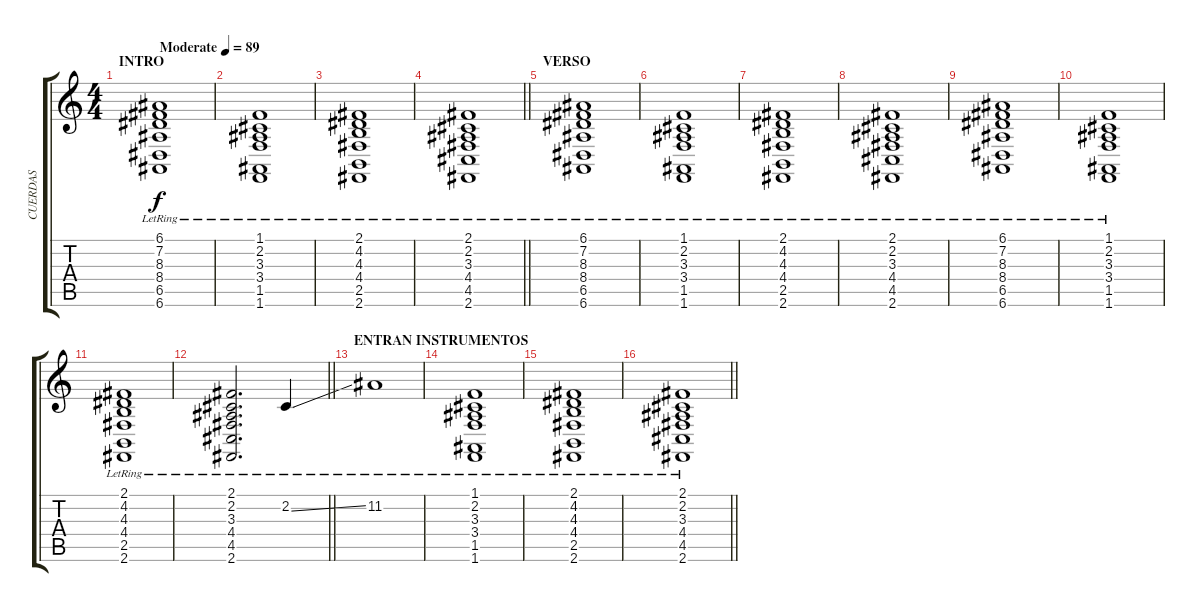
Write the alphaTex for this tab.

\track ("CUERDAS" "CUERDAS") {instrument synthstrings2}
\staff {score tabs}
\tuning (E4 B3 G3 D3 A2 E2) {hide}
\ts (4 4)
\section ("" "INTRO")
\tempo (89 "Moderate")
\clef g2
\ks c
(6.1{lr} 7.2{lr} 8.3{lr} 8.4{lr} 6.5{lr} 6.6{lr}).1{dy f volume 4 instrument synthstrings2} |
(1.1{lr} 2.2{lr} 3.3{lr} 3.4{lr} 1.5{lr} 1.6{lr}).1 |
(2.1{lr} 4.2{lr} 4.3{lr} 4.4{lr} 2.5{lr} 2.6{lr}).1 |
\barLineRight lightlight
(2.1{lr} 2.2{lr} 3.3{lr} 4.4{lr} 4.5{lr} 2.6{lr}).1 |
\section ("" "VERSO")
(6.1{lr} 7.2{lr} 8.3{lr} 8.4{lr} 6.5{lr} 6.6{lr}).1 |
(1.1{lr} 2.2{lr} 3.3{lr} 3.4{lr} 1.5{lr} 1.6{lr}).1 |
(2.1{lr} 4.2{lr} 4.3{lr} 4.4{lr} 2.5{lr} 2.6{lr}).1 |
(2.1{lr} 2.2{lr} 3.3{lr} 4.4{lr} 4.5{lr} 2.6{lr}).1 |
(6.1{lr} 7.2{lr} 8.3{lr} 8.4{lr} 6.5{lr} 6.6{lr}).1{volume 9} |
(1.1{lr} 2.2{lr} 3.3{lr} 3.4{lr} 1.5{lr} 1.6{lr}).1 |
(2.1{lr} 4.2{lr} 4.3{lr} 4.4{lr} 2.5{lr} 2.6{lr}).1 |
\barLineRight lightlight
(2.1{lr} 2.2{lr} 3.3{lr} 4.4{lr} 4.5{lr} 2.6{lr}).2{d} 2.2{ss lr}.4{volume 11} |
\section ("" "ENTRAN INSTRUMENTOS")
11.2{lr}.1 |
(1.1{lr} 2.2{lr} 3.3{lr} 3.4{lr} 1.5{lr} 1.6{lr}).1 |
(2.1{lr} 4.2{lr} 4.3{lr} 4.4{lr} 2.5{lr} 2.6{lr}).1 |
\barLineRight lightlight
(2.1{lr} 2.2{lr} 3.3{lr} 4.4{lr} 4.5{lr} 2.6{lr}).1
